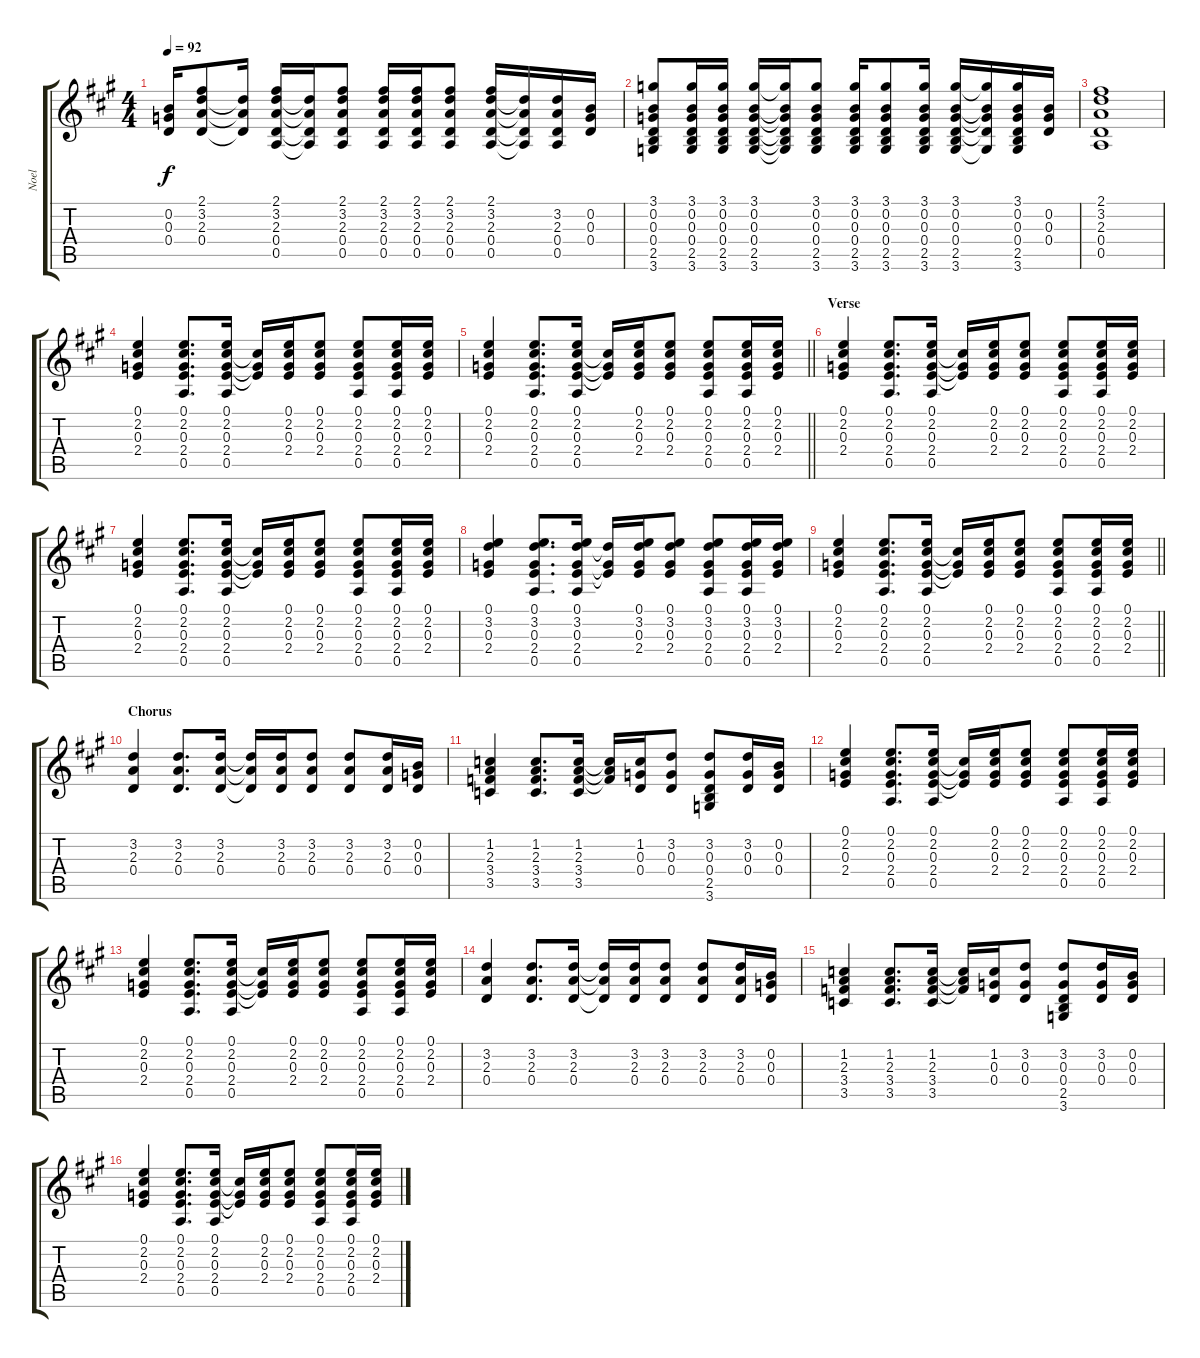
\track ("Noel" "Noel") {instrument overdrivenguitar}
\staff {score tabs}
\tuning (E4 B3 G3 D3 A2 E2) {hide}
\ts (4 4)
\tempo 92
\clef g2
\ks a
(0.2 0.3 0.4).16{dy f} (2.1 3.2 2.3 0.4).8 (3.2{t} 2.3{t} 0.4{t}).16 (2.1 3.2 2.3 0.4 0.5).16 (3.2{t} 2.3{t} 0.4{t} 0.5{t}).16 (2.1 3.2 2.3 0.4 0.5).8 (2.1 3.2 2.3 0.4 0.5).16 (2.1 3.2 2.3 0.4 0.5).16 (2.1 3.2 2.3 0.4 0.5).8 (2.1 3.2 2.3 0.4 0.5).16 (3.2{t} 2.3{t} 0.4{t} 0.5{t}).16 (3.2 2.3 0.4 0.5).16 (0.2 0.3 0.4).16 |
(3.1 0.2 0.3 0.4 2.5 3.6).8 (3.1 0.2 0.3 0.4 2.5 3.6).16 (3.1 0.2 0.3 0.4 2.5 3.6).16 (3.1 0.2 0.3 0.4 2.5 3.6).16 (3.1{t} 0.2{t} 0.3{t} 0.4{t} 2.5{t} 3.6{t}).16 (3.1 0.2 0.3 0.4 2.5 3.6).8 (3.1 0.2 0.3 0.4 2.5 3.6).16 (3.1 0.2 0.3 0.4 2.5 3.6).8 (3.1 0.2 0.3 0.4 2.5 3.6).16 (3.1 0.2 0.3 0.4 2.5 3.6).16 (3.1{t} 0.2{t} 0.3{t} 0.4{t} 3.6{t}).16 (3.1 0.2 0.3 0.4 2.5 3.6).16 (0.2 0.3 0.4).16 |
(2.1 3.2 2.3 0.4 0.5).1 |
(0.1 2.2 0.3 2.4).4 (0.1 2.2 0.3 2.4 0.5).8{d} (0.1 2.2 0.3 2.4 0.5).16 (2.2{t} 0.3{t} 2.4{t}).16 (0.1 2.2 0.3 2.4).16 (0.1 2.2 0.3 2.4).8 (0.1 2.2 0.3 2.4 0.5).8 (0.1 2.2 0.3 2.4 0.5).16 (0.1 2.2 0.3 2.4).16 |
\barLineRight lightlight
(0.1 2.2 0.3 2.4).4 (0.1 2.2 0.3 2.4 0.5).8{d} (0.1 2.2 0.3 2.4 0.5).16 (2.2{t} 0.3{t} 2.4{t}).16 (0.1 2.2 0.3 2.4).16 (0.1 2.2 0.3 2.4).8 (0.1 2.2 0.3 2.4 0.5).8 (0.1 2.2 0.3 2.4 0.5).16 (0.1 2.2 0.3 2.4).16 |
\section ("" "Verse")
(0.1 2.2 0.3 2.4).4 (0.1 2.2 0.3 2.4 0.5).8{d} (0.1 2.2 0.3 2.4 0.5).16 (2.2{t} 0.3{t} 2.4{t}).16 (0.1 2.2 0.3 2.4).16 (0.1 2.2 0.3 2.4).8 (0.1 2.2 0.3 2.4 0.5).8 (0.1 2.2 0.3 2.4 0.5).16 (0.1 2.2 0.3 2.4).16 |
(0.1 2.2 0.3 2.4).4 (0.1 2.2 0.3 2.4 0.5).8{d} (0.1 2.2 0.3 2.4 0.5).16 (2.2{t} 0.3{t} 2.4{t}).16 (0.1 2.2 0.3 2.4).16 (0.1 2.2 0.3 2.4).8 (0.1 2.2 0.3 2.4 0.5).8 (0.1 2.2 0.3 2.4 0.5).16 (0.1 2.2 0.3 2.4).16 |
(0.1 3.2 0.3 2.4).4 (0.1 3.2 0.3 2.4 0.5).8{d} (0.1 3.2 0.3 2.4 0.5).16 (3.2{t} 0.3{t} 2.4{t}).16 (0.1 3.2 0.3 2.4).16 (0.1 3.2 0.3 2.4).8 (0.1 3.2 0.3 2.4 0.5).8 (0.1 3.2 0.3 2.4 0.5).16 (0.1 3.2 0.3 2.4).16 |
\barLineRight lightlight
(0.1 2.2 0.3 2.4).4 (0.1 2.2 0.3 2.4 0.5).8{d} (0.1 2.2 0.3 2.4 0.5).16 (2.2{t} 0.3{t} 2.4{t}).16 (0.1 2.2 0.3 2.4).16 (0.1 2.2 0.3 2.4).8 (0.1 2.2 0.3 2.4 0.5).8 (0.1 2.2 0.3 2.4 0.5).16 (0.1 2.2 0.3 2.4).16 |
\section ("" "Chorus")
(3.2 2.3 0.4).4 (3.2 2.3 0.4).8{d} (3.2 2.3 0.4).16 (3.2{t} 2.3{t} 0.4{t}).16 (3.2 2.3 0.4).16 (3.2 2.3 0.4).8 (3.2 2.3 0.4).8 (3.2 2.3 0.4).16 (0.2 0.3 0.4).16 |
(1.2 2.3 3.4 3.5).4 (1.2 2.3 3.4 3.5).8{d} (1.2 2.3 3.4 3.5).16 (1.2{t} 2.3{t} 3.4{t}).16 (1.2 0.3 0.4).16 (3.2 0.3 0.4).8 (3.2 0.3 0.4 2.5 3.6).8 (3.2 0.3 0.4).16 (0.2 0.3 0.4).16 |
(0.1 2.2 0.3 2.4).4 (0.1 2.2 0.3 2.4 0.5).8{d} (0.1 2.2 0.3 2.4 0.5).16 (2.2{t} 0.3{t} 2.4{t}).16 (0.1 2.2 0.3 2.4).16 (0.1 2.2 0.3 2.4).8 (0.1 2.2 0.3 2.4 0.5).8 (0.1 2.2 0.3 2.4 0.5).16 (0.1 2.2 0.3 2.4).16 |
(0.1 2.2 0.3 2.4).4 (0.1 2.2 0.3 2.4 0.5).8{d} (0.1 2.2 0.3 2.4 0.5).16 (2.2{t} 0.3{t} 2.4{t}).16 (0.1 2.2 0.3 2.4).16 (0.1 2.2 0.3 2.4).8 (0.1 2.2 0.3 2.4 0.5).8 (0.1 2.2 0.3 2.4 0.5).16 (0.1 2.2 0.3 2.4).16 |
(3.2 2.3 0.4).4 (3.2 2.3 0.4).8{d} (3.2 2.3 0.4).16 (3.2{t} 2.3{t} 0.4{t}).16 (3.2 2.3 0.4).16 (3.2 2.3 0.4).8 (3.2 2.3 0.4).8 (3.2 2.3 0.4).16 (0.2 0.3 0.4).16 |
(1.2 2.3 3.4 3.5).4 (1.2 2.3 3.4 3.5).8{d} (1.2 2.3 3.4 3.5).16 (1.2{t} 2.3{t} 3.4{t}).16 (1.2 0.3 0.4).16 (3.2 0.3 0.4).8 (3.2 0.3 0.4 2.5 3.6).8 (3.2 0.3 0.4).16 (0.2 0.3 0.4).16 |
(0.1 2.2 0.3 2.4).4 (0.1 2.2 0.3 2.4 0.5).8{d} (0.1 2.2 0.3 2.4 0.5).16 (2.2{t} 0.3{t} 2.4{t}).16 (0.1 2.2 0.3 2.4).16 (0.1 2.2 0.3 2.4).8 (0.1 2.2 0.3 2.4 0.5).8 (0.1 2.2 0.3 2.4 0.5).16 (0.1 2.2 0.3 2.4).16
